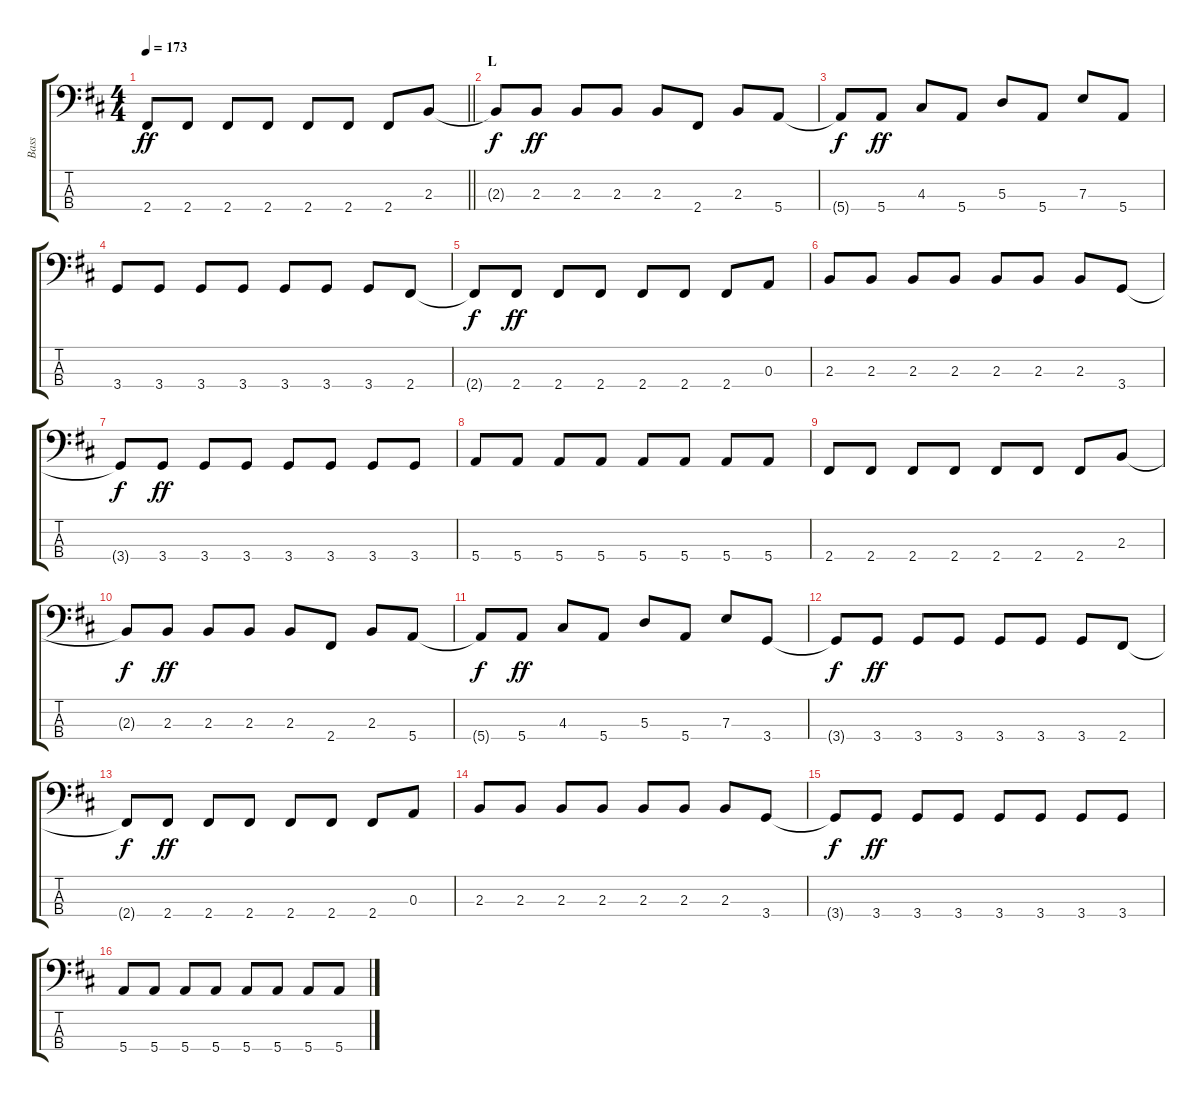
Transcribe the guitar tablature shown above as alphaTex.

\track ("Bass" "Bass") {instrument electricbasspick}
\staff {score tabs}
\tuning (G2 D2 A1 E1) {hide}
\ts (4 4)
\tempo 173
\clef f4
\barLineRight lightlight
\ks d
2.4.8{dy ff} 2.4.8 2.4.8 2.4.8 2.4.8 2.4.8 2.4.8 2.3.8 |
\section ("" "L")
2.3{t}.8{dy f} 2.3.8{dy ff} 2.3.8 2.3.8 2.3.8 2.4.8 2.3.8 5.4.8 |
5.4{t}.8{dy f} 5.4.8{dy ff} 4.3.8 5.4.8 5.3.8 5.4.8 7.3.8 5.4.8 |
3.4.8 3.4.8 3.4.8 3.4.8 3.4.8 3.4.8 3.4.8 2.4.8 |
2.4{t}.8{dy f} 2.4.8{dy ff} 2.4.8 2.4.8 2.4.8 2.4.8 2.4.8 0.3.8 |
2.3.8 2.3.8 2.3.8 2.3.8 2.3.8 2.3.8 2.3.8 3.4.8 |
3.4{t}.8{dy f} 3.4.8{dy ff} 3.4.8 3.4.8 3.4.8 3.4.8 3.4.8 3.4.8 |
5.4.8 5.4.8 5.4.8 5.4.8 5.4.8 5.4.8 5.4.8 5.4.8 |
2.4.8 2.4.8 2.4.8 2.4.8 2.4.8 2.4.8 2.4.8 2.3.8 |
2.3{t}.8{dy f} 2.3.8{dy ff} 2.3.8 2.3.8 2.3.8 2.4.8 2.3.8 5.4.8 |
5.4{t}.8{dy f} 5.4.8{dy ff} 4.3.8 5.4.8 5.3.8 5.4.8 7.3.8 3.4.8 |
3.4{t}.8{dy f} 3.4.8{dy ff} 3.4.8 3.4.8 3.4.8 3.4.8 3.4.8 2.4.8 |
2.4{t}.8{dy f} 2.4.8{dy ff} 2.4.8 2.4.8 2.4.8 2.4.8 2.4.8 0.3.8 |
2.3.8 2.3.8 2.3.8 2.3.8 2.3.8 2.3.8 2.3.8 3.4.8 |
3.4{t}.8{dy f} 3.4.8{dy ff} 3.4.8 3.4.8 3.4.8 3.4.8 3.4.8 3.4.8 |
5.4.8 5.4.8 5.4.8 5.4.8 5.4.8 5.4.8 5.4.8 5.4.8
